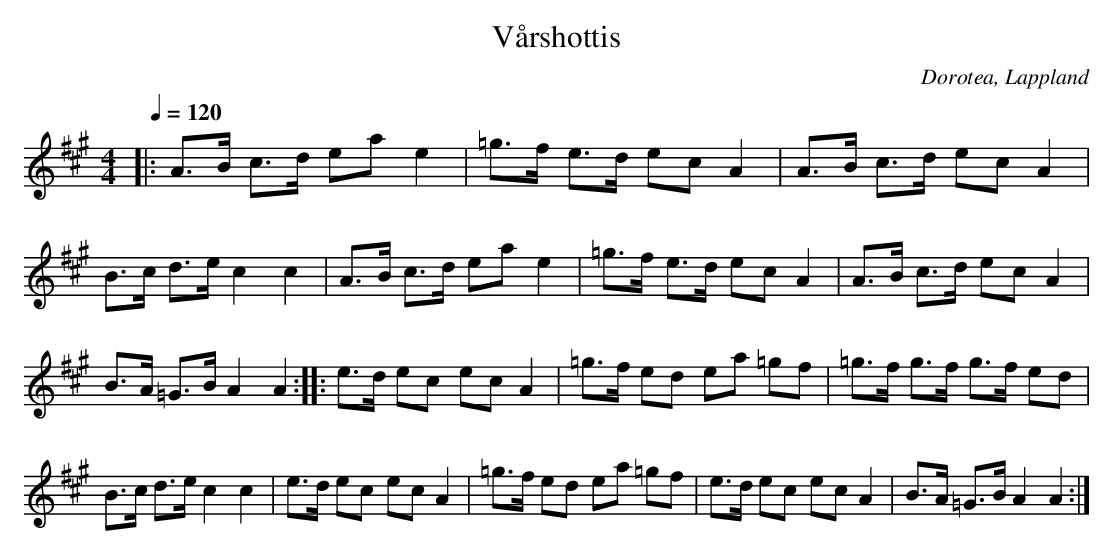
X:1
T:Vårshottis
O:Dorotea, Lappland
M:4/4
L:1/16
Q:1/4=120
K:A
|: A3B c3d e2a2 e4 | =g3f e3d e2c2 A4 | A3B c3d e2c2 A4 |B3c d3e c4 c4  | A3B c3d e2a2 e4 | =g3f e3d e2c2 A4 | A3B c3d e2c2 A4 |B3A =G3B A4 A4:||:  e3d e2c2  e2c2 A4 | =g3f e2d2 e2a2 =g2f2 | =g3f g3f g3f e2d2 |B3c d3e c4 c4  |e3d e2c2 e2c2 A4 | =g3f e2d2 e2a2 =g2f2 |e3d e2c2 e2c2 A4 |B3A =G3B A4 A4 :|
